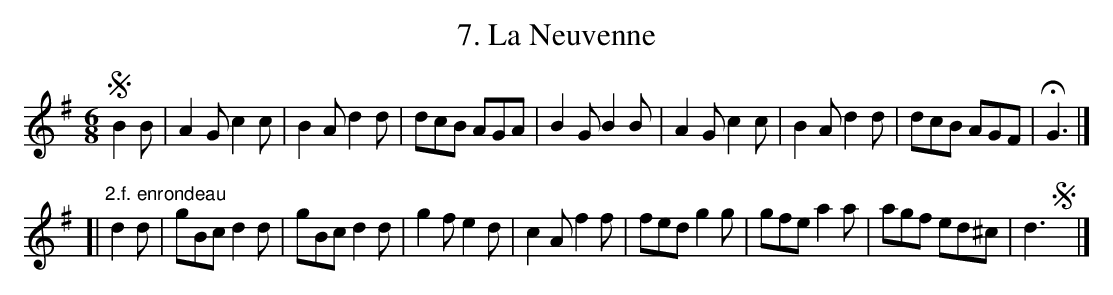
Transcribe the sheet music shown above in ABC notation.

X:1
T: 7. La Neuvenne
M: 6/8
L: 1/8
K: G
!segno!B2B |\
A2G c2c | B2A d2d | dcB AGA | B2G B2B |\
A2G c2c | B2A d2d | dcB AGF | HG3 |]
[| "2.f. enrondeau"d2d |\
gBc d2d | gBc d2d | g2f e2d | c2A f2f |\
fed g2g | gfe a2a | agf ed^c | d3 !segno!y|]
